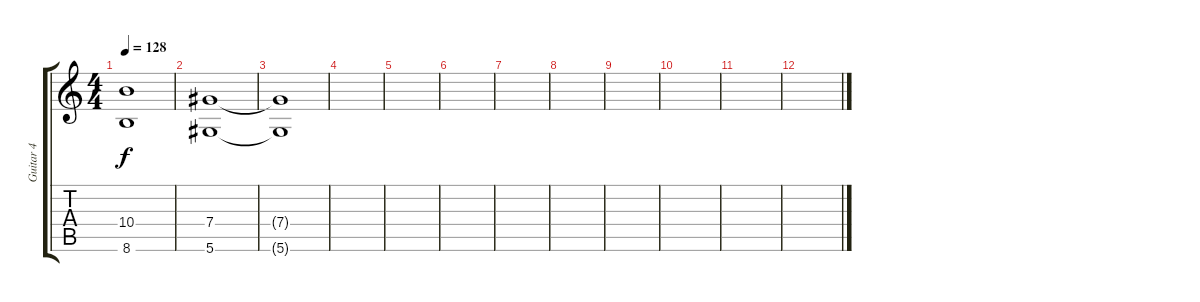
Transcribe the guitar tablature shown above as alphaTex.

\track ("Guitar 4" "Guitar 4") {instrument distortionguitar}
\staff {score tabs}
\tuning (Eb4 Bb3 Gb3 Db3 Ab2 Eb2) {hide}
\ts (4 4)
\tempo 128
\clef g2
\ks c
(10.4 8.6).1{dy f} |
(7.4 5.6).1 |
(7.4{t} 5.6{t}).1 |
\section ("" "")
|
|
|
|
|
|
|
|
\section ("" "")
